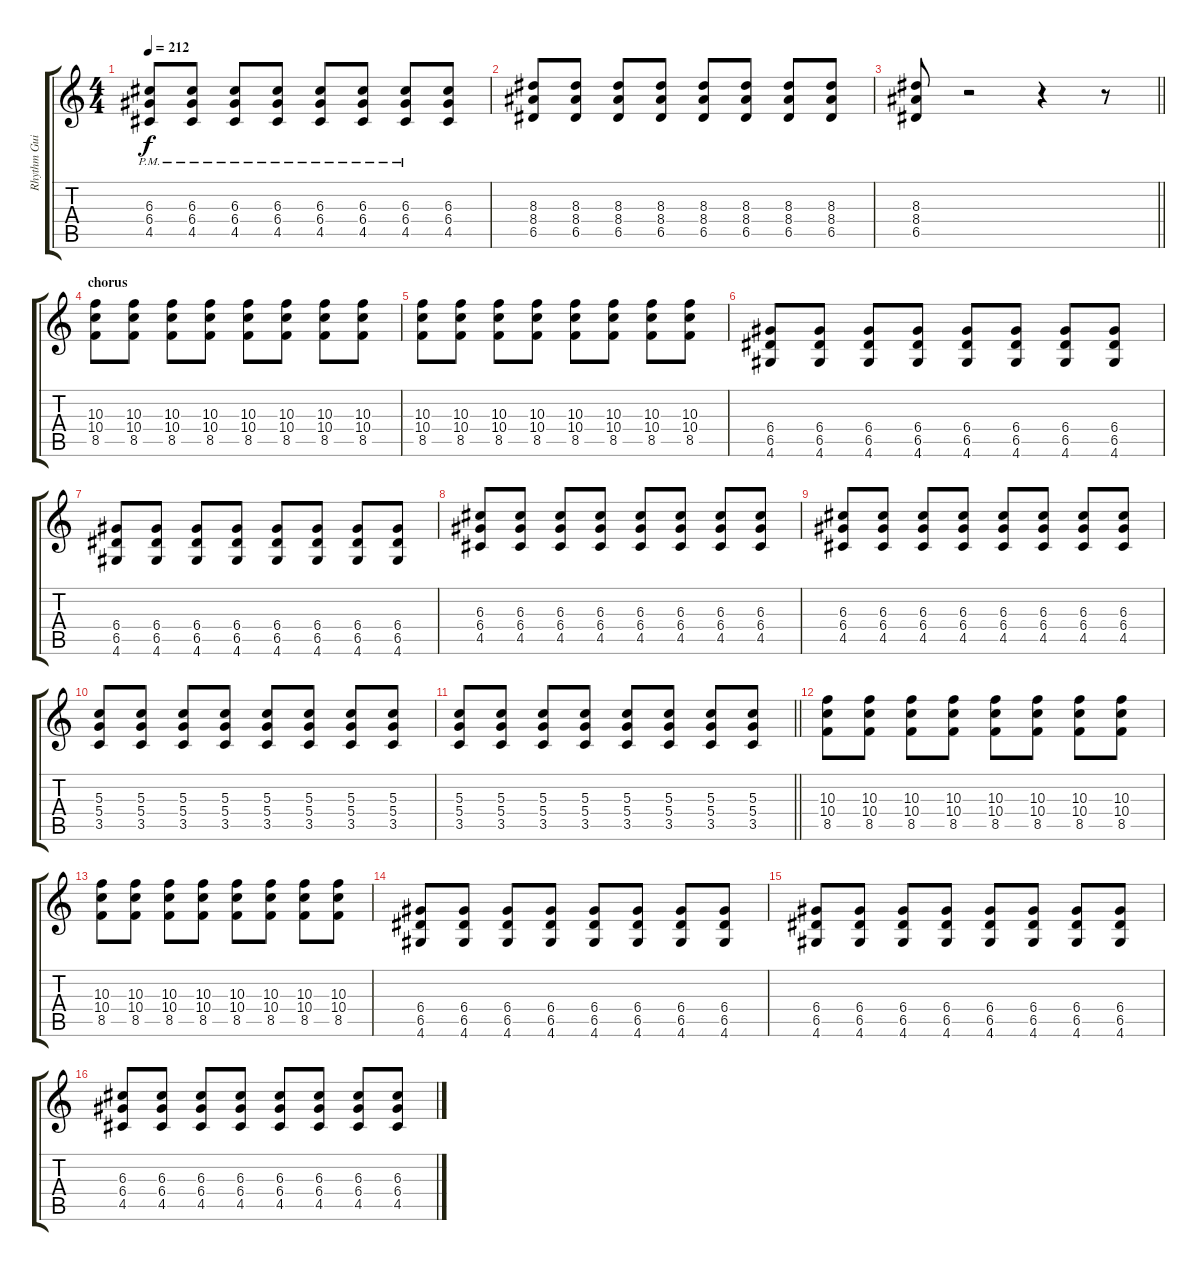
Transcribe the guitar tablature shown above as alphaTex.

\track ("Rhythm Guitar/Piano" "Rhythm Gui") {instrument distortionguitar}
\staff {score tabs}
\tuning (E4 B3 G3 D3 A2 E2) {hide}
\ts (4 4)
\tempo 212
\clef g2
\ks c
(6.3{pm} 6.4{pm} 4.5{pm}).8{dy f} (6.3{pm} 6.4{pm} 4.5{pm}).8 (6.3{pm} 6.4{pm} 4.5{pm}).8 (6.3{pm} 6.4{pm} 4.5{pm}).8 (6.3{pm} 6.4{pm} 4.5{pm}).8 (6.3{pm} 6.4{pm} 4.5{pm}).8 (6.3{pm} 6.4{pm} 4.5{pm}).8 (6.3 6.4 4.5).8 |
(8.3 8.4 6.5).8 (8.3 8.4 6.5).8 (8.3 8.4 6.5).8 (8.3 8.4 6.5).8 (8.3 8.4 6.5).8 (8.3 8.4 6.5).8 (8.3 8.4 6.5).8 (8.3 8.4 6.5).8 |
\barLineRight lightlight
(8.3 8.4 6.5).8 r.2 r.4 r.8 |
\section ("" "chorus")
(10.3 10.4 8.5).8 (10.3 10.4 8.5).8 (10.3 10.4 8.5).8 (10.3 10.4 8.5).8 (10.3 10.4 8.5).8 (10.3 10.4 8.5).8 (10.3 10.4 8.5).8 (10.3 10.4 8.5).8 |
(10.3 10.4 8.5).8 (10.3 10.4 8.5).8 (10.3 10.4 8.5).8 (10.3 10.4 8.5).8 (10.3 10.4 8.5).8 (10.3 10.4 8.5).8 (10.3 10.4 8.5).8 (10.3 10.4 8.5).8 |
(6.4 6.5 4.6).8 (6.4 6.5 4.6).8 (6.4 6.5 4.6).8 (6.4 6.5 4.6).8 (6.4 6.5 4.6).8 (6.4 6.5 4.6).8 (6.4 6.5 4.6).8 (6.4 6.5 4.6).8 |
(6.4 6.5 4.6).8 (6.4 6.5 4.6).8 (6.4 6.5 4.6).8 (6.4 6.5 4.6).8 (6.4 6.5 4.6).8 (6.4 6.5 4.6).8 (6.4 6.5 4.6).8 (6.4 6.5 4.6).8 |
(6.3 6.4 4.5).8 (6.3 6.4 4.5).8 (6.3 6.4 4.5).8 (6.3 6.4 4.5).8 (6.3 6.4 4.5).8 (6.3 6.4 4.5).8 (6.3 6.4 4.5).8 (6.3 6.4 4.5).8 |
(6.3 6.4 4.5).8 (6.3 6.4 4.5).8 (6.3 6.4 4.5).8 (6.3 6.4 4.5).8 (6.3 6.4 4.5).8 (6.3 6.4 4.5).8 (6.3 6.4 4.5).8 (6.3 6.4 4.5).8 |
(5.3 5.4 3.5).8 (5.3 5.4 3.5).8 (5.3 5.4 3.5).8 (5.3 5.4 3.5).8 (5.3 5.4 3.5).8 (5.3 5.4 3.5).8 (5.3 5.4 3.5).8 (5.3 5.4 3.5).8 |
\barLineRight lightlight
(5.3 5.4 3.5).8 (5.3 5.4 3.5).8 (5.3 5.4 3.5).8 (5.3 5.4 3.5).8 (5.3 5.4 3.5).8 (5.3 5.4 3.5).8 (5.3 5.4 3.5).8 (5.3 5.4 3.5).8 |
(10.3 10.4 8.5).8 (10.3 10.4 8.5).8 (10.3 10.4 8.5).8 (10.3 10.4 8.5).8 (10.3 10.4 8.5).8 (10.3 10.4 8.5).8 (10.3 10.4 8.5).8 (10.3 10.4 8.5).8 |
(10.3 10.4 8.5).8 (10.3 10.4 8.5).8 (10.3 10.4 8.5).8 (10.3 10.4 8.5).8 (10.3 10.4 8.5).8 (10.3 10.4 8.5).8 (10.3 10.4 8.5).8 (10.3 10.4 8.5).8 |
(6.4 6.5 4.6).8 (6.4 6.5 4.6).8 (6.4 6.5 4.6).8 (6.4 6.5 4.6).8 (6.4 6.5 4.6).8 (6.4 6.5 4.6).8 (6.4 6.5 4.6).8 (6.4 6.5 4.6).8 |
(6.4 6.5 4.6).8 (6.4 6.5 4.6).8 (6.4 6.5 4.6).8 (6.4 6.5 4.6).8 (6.4 6.5 4.6).8 (6.4 6.5 4.6).8 (6.4 6.5 4.6).8 (6.4 6.5 4.6).8 |
(6.3 6.4 4.5).8 (6.3 6.4 4.5).8 (6.3 6.4 4.5).8 (6.3 6.4 4.5).8 (6.3 6.4 4.5).8 (6.3 6.4 4.5).8 (6.3 6.4 4.5).8 (6.3 6.4 4.5).8
